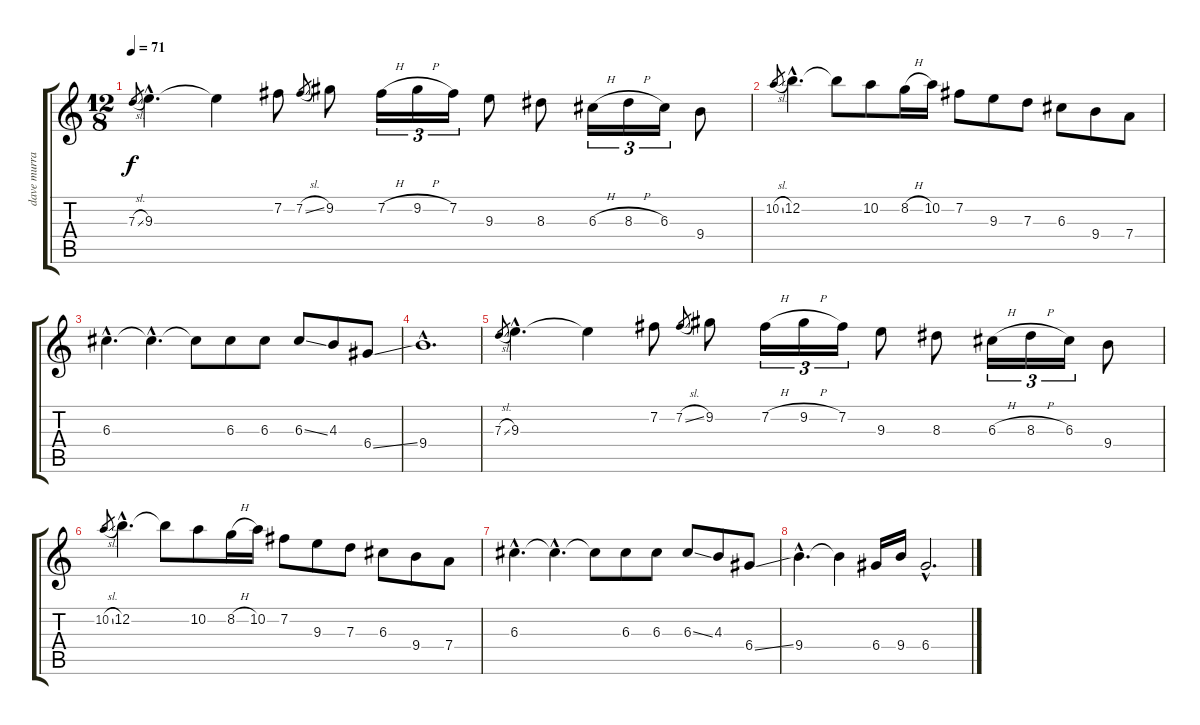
\track ("dave murray" "dave murra") {instrument distortionguitar}
\staff {score tabs}
\tuning (E4 B3 G3 D3 A2 E2) {hide}
\ts (12 8)
\tempo 71
\clef g2
\ks c
7.3{sl}.8{gr dy f instrument distortionguitar} 9.3{hac}.4{d} 9.3{t}.4 7.2.8 7.2{sl}.8{gr} 9.2.8 7.2{h}.16{tu (3 2)} 9.2{h}.16{tu (3 2)} 7.2.16{tu (3 2)} 9.3.8 8.3.8 6.3{h}.16{tu (3 2)} 8.3{h}.16{tu (3 2)} 6.3.16{tu (3 2)} 9.4.8 |
10.2{sl}.8{gr} 12.2{hac}.4{d} 12.2{t}.8 10.2.8 8.2{h}.16 10.2.16 7.2.8 9.3.8 7.3.8 6.3.8 9.4.8 7.4.8 |
6.3{hac}.4{d} 6.3{hac t}.4{d} 6.3{t}.8 6.3.8 6.3.8 6.3{ss}.8 4.3.8 6.4{ss}.8 |
9.4{hac}.1{d} |
7.3{sl}.8{gr} 9.3{hac}.4{d} 9.3{t}.4 7.2.8 7.2{sl}.8{gr} 9.2.8 7.2{h}.16{tu (3 2)} 9.2{h}.16{tu (3 2)} 7.2.16{tu (3 2)} 9.3.8 8.3.8 6.3{h}.16{tu (3 2)} 8.3{h}.16{tu (3 2)} 6.3.16{tu (3 2)} 9.4.8 |
10.2{sl}.8{gr} 12.2{hac}.4{d} 12.2{t}.8 10.2.8 8.2{h}.16 10.2.16 7.2.8 9.3.8 7.3.8 6.3.8 9.4.8 7.4.8 |
6.3{hac}.4{d} 6.3{hac t}.4{d} 6.3{t}.8 6.3.8 6.3.8 6.3{ss}.8 4.3.8 6.4{ss}.8 |
9.4{hac}.4{d} 9.4{t}.4 6.4.16 9.4.16 6.4{hac}.2{d}
